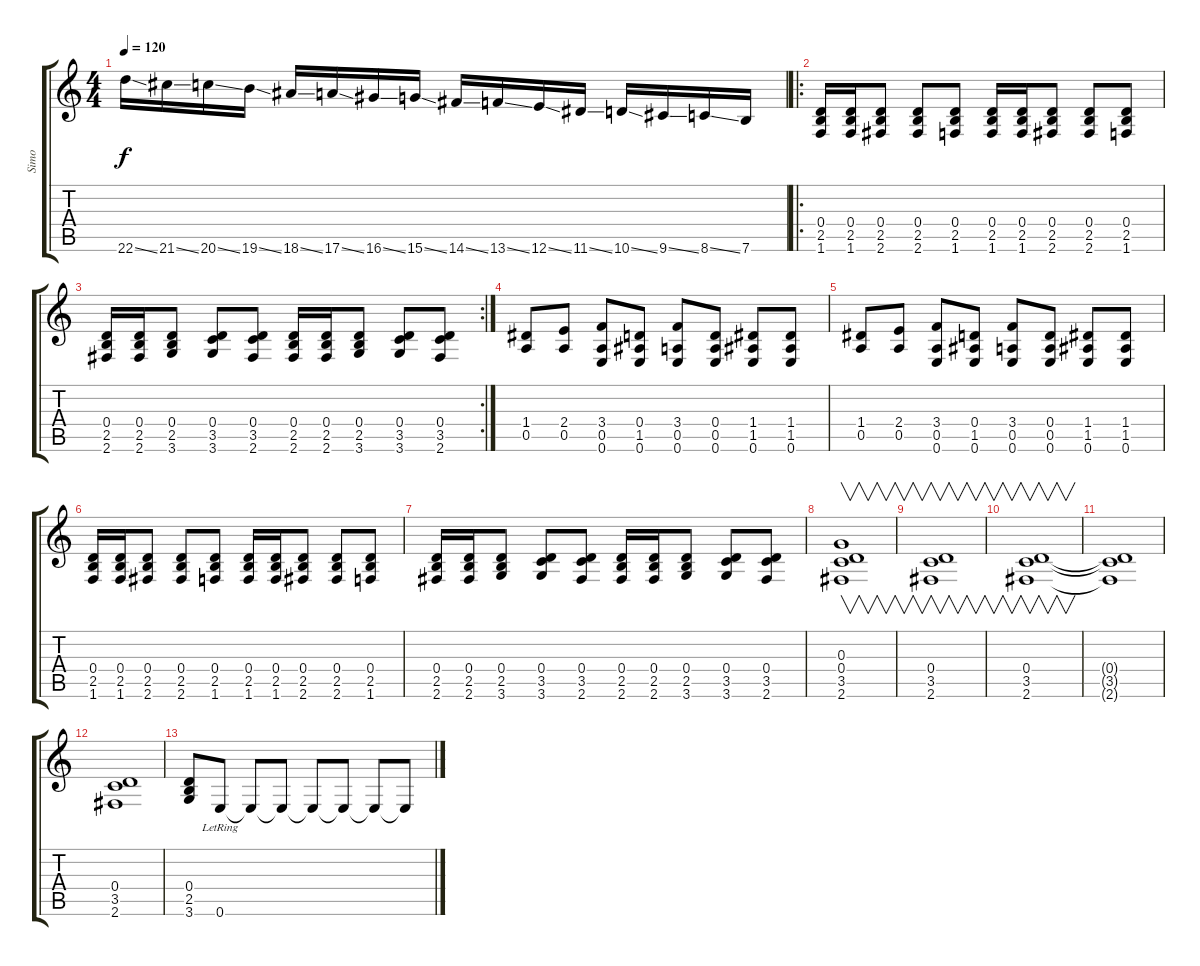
\track ("Simo" "Simo") {instrument distortionguitar}
\staff {score tabs}
\tuning (E4 B3 G3 D3 A2 E2) {hide}
\ts (4 4)
\tempo 120
\clef g2
\ks c
22.6{ss}.16{dy f} 21.6{ss}.16 20.6{ss}.16 19.6{ss}.16 18.6{ss}.16 17.6{ss}.16 16.6{ss}.16 15.6{ss}.16 14.6{ss}.16 13.6{ss}.16 12.6{ss}.16 11.6{ss}.16 10.6{ss}.16 9.6{ss}.16 8.6{ss}.16 7.6.16 |
\ro
(0.4 2.5 1.6).16 (0.4 2.5 1.6).16 (0.4 2.5 2.6).8 (0.4 2.5 2.6).8 (0.4 2.5 1.6).8 (0.4 2.5 1.6).16 (0.4 2.5 1.6).16 (0.4 2.5 2.6).8 (0.4 2.5 2.6).8 (0.4 2.5 1.6).8 |
\rc 2
(0.4 2.5 2.6).16 (0.4 2.5 2.6).16 (0.4 2.5 3.6).8 (0.4 3.5 3.6).8 (0.4 3.5 2.6).8 (0.4 2.5 2.6).16 (0.4 2.5 2.6).16 (0.4 2.5 3.6).8 (0.4 3.5 3.6).8 (0.4 3.5 2.6).8 |
(1.4 0.5).8 (2.4 0.5).8 (3.4 0.5 0.6).8 (0.4 1.5 0.6).8 (3.4 0.5 0.6).8 (0.4 0.5 0.6).8 (1.4 1.5 0.6).8 (1.4 1.5 0.6).8 |
(1.4 0.5).8 (2.4 0.5).8 (3.4 0.5 0.6).8 (0.4 1.5 0.6).8 (3.4 0.5 0.6).8 (0.4 0.5 0.6).8 (1.4 1.5 0.6).8 (1.4 1.5 0.6).8 |
(0.4 2.5 1.6).16 (0.4 2.5 1.6).16 (0.4 2.5 2.6).8 (0.4 2.5 2.6).8 (0.4 2.5 1.6).8 (0.4 2.5 1.6).16 (0.4 2.5 1.6).16 (0.4 2.5 2.6).8 (0.4 2.5 2.6).8 (0.4 2.5 1.6).8 |
(0.4 2.5 2.6).16 (0.4 2.5 2.6).16 (0.4 2.5 3.6).8 (0.4 3.5 3.6).8 (0.4 3.5 2.6).8 (0.4 2.5 2.6).16 (0.4 2.5 2.6).16 (0.4 2.5 3.6).8 (0.4 3.5 3.6).8 (0.4 3.5 2.6).8 |
(0.3 0.4 3.5 2.6).1{v} |
(0.4 3.5 2.6).1{v} |
(0.4 3.5 2.6).1{v} |
(0.4{t} 3.5{t} 2.6{t}).1 |
(0.4 3.5 2.6).1 |
(0.4 2.5 3.6).8 0.6{lr}.8 0.6{t}.8 0.6{t}.8 0.6{t}.8 0.6{t}.8 0.6{t}.8 0.6{t}.8
